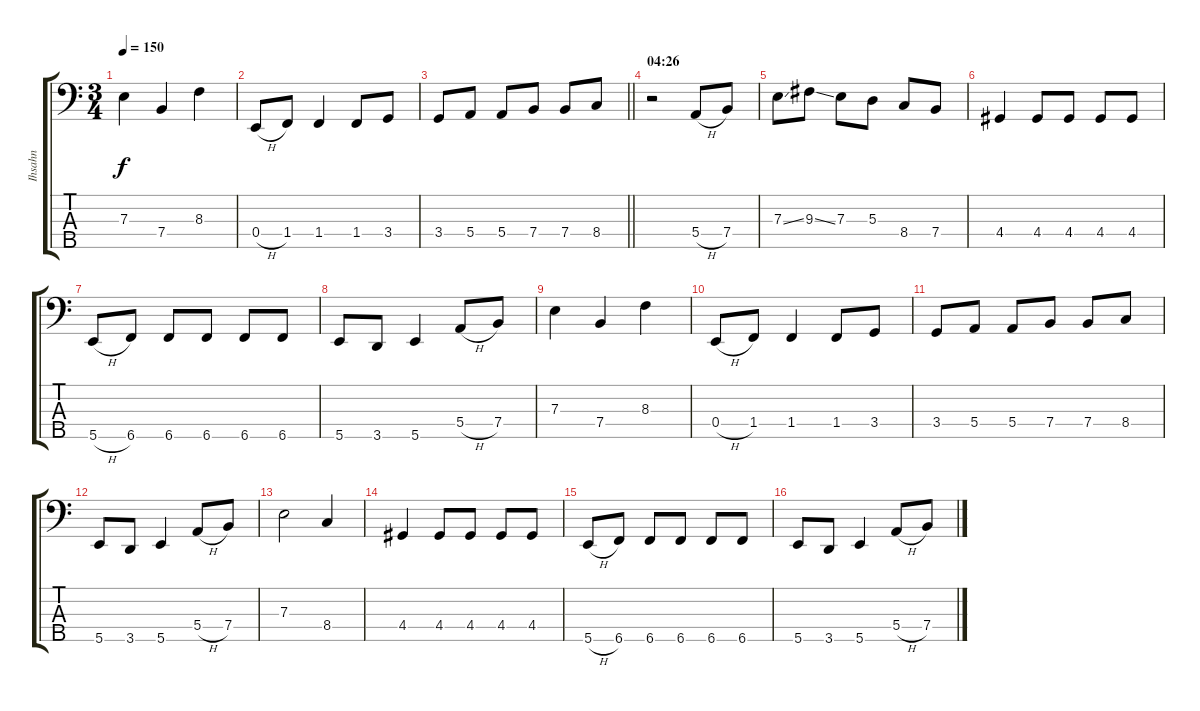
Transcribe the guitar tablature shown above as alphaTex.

\track ("Ihsahn" "Ihsahn") {instrument electricbassfinger}
\staff {score tabs}
\tuning (G2 D2 A1 E1 B0) {hide}
\ts (3 4)
\tempo 150
\clef f4
\ks c
7.3.4{dy f} 7.4.4 8.3.4 |
0.4{h}.8 1.4.8 1.4.4 1.4.8 3.4.8 |
\barLineRight lightlight
3.4.8 5.4.8 5.4.8 7.4.8 7.4.8 8.4.8 |
\section ("" "04:26")
r.2 5.4{h}.8 7.4.8 |
7.3{ss}.8 9.3{ss}.8 7.3.8 5.3.8 8.4.8 7.4.8 |
4.4.4 4.4.8 4.4.8 4.4.8 4.4.8 |
5.5{h}.8 6.5.8 6.5.8 6.5.8 6.5.8 6.5.8 |
5.5.8 3.5.8 5.5.4 5.4{h}.8 7.4.8 |
7.3.4 7.4.4 8.3.4 |
0.4{h}.8 1.4.8 1.4.4 1.4.8 3.4.8 |
3.4.8 5.4.8 5.4.8 7.4.8 7.4.8 8.4.8 |
5.5.8 3.5.8 5.5.4 5.4{h}.8 7.4.8 |
7.3.2 8.4.4 |
4.4.4 4.4.8 4.4.8 4.4.8 4.4.8 |
5.5{h}.8 6.5.8 6.5.8 6.5.8 6.5.8 6.5.8 |
5.5.8 3.5.8 5.5.4 5.4{h}.8 7.4.8
